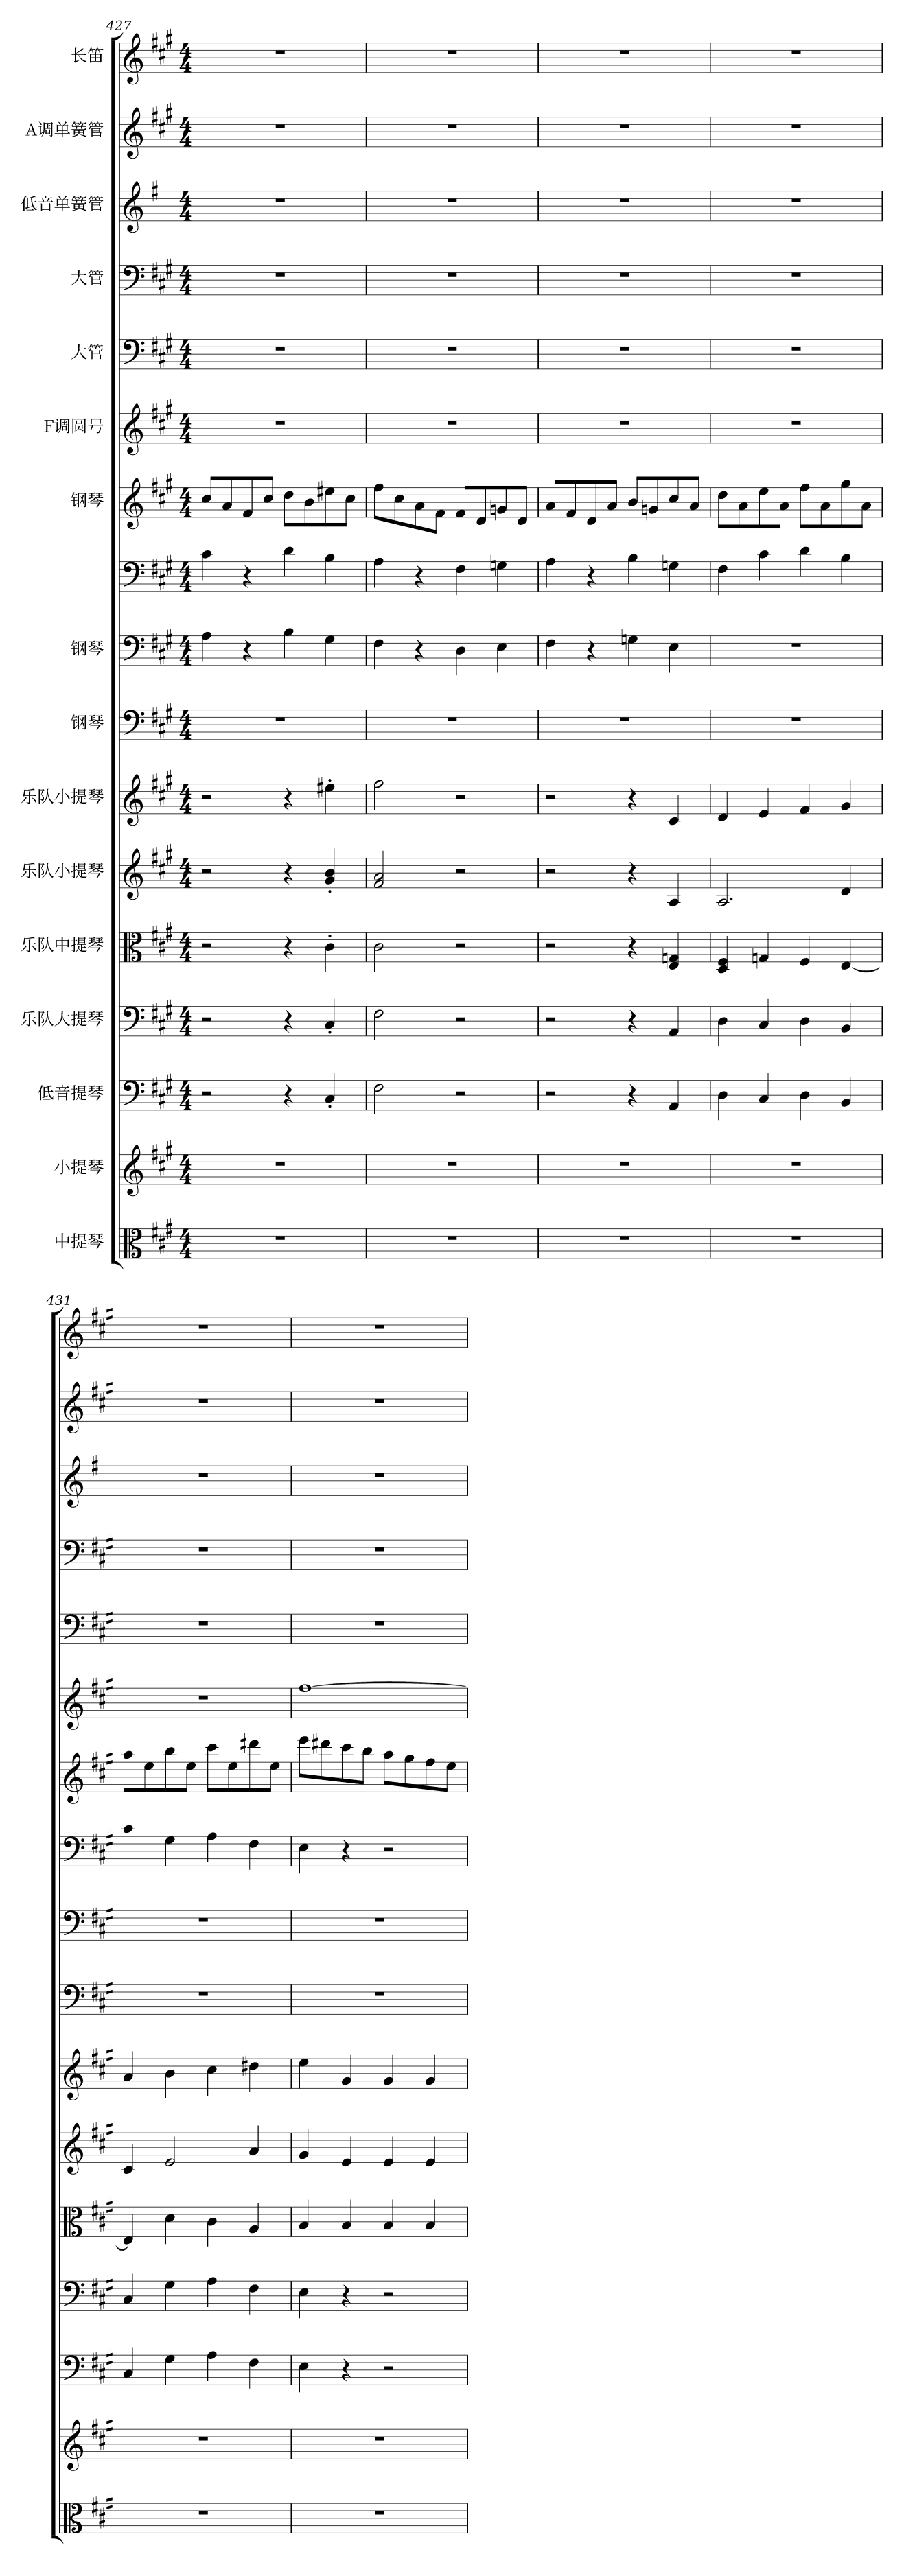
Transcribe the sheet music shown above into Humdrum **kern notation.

**kern	**kern	**kern	**kern	**kern	**kern	**kern	**kern	**kern	**kern	**kern	**kern	**kern	**kern	**kern	**kern	**kern
*part16	*part15	*part14	*part13	*part12	*part11	*part10	*part9	*part8	*part8	*part7	*part6	*part5	*part4	*part3	*part2	*part1
*staff17	*staff16	*staff15	*staff14	*staff13	*staff12	*staff11	*staff10	*staff9	*staff8	*staff7	*staff6	*staff5	*staff4	*staff3	*staff2	*staff1
*I"中提琴	*I"小提琴	*I"低音提琴	*I"乐队大提琴	*I"乐队中提琴	*I"乐队小提琴	*I"乐队小提琴	*I"钢琴	*I"钢琴	*	*I"钢琴	*I"F调圆号	*I"大管	*I"大管	*I"低音单簧管	*I"A调单簧管	*I"长笛
!!LO:PB:g=z
*clefC3	*clefG2	*clefF4	*clefF4	*clefC3	*clefG2	*clefG2	*clefF4	*clefF4	*clefF4	*clefG2	*clefG2	*clefF4	*clefF4	*clefG2	*clefG2	*clefG2
*	*	*ITrd7c12	*	*	*	*	*	*	*	*	*ITrd4c7	*	*	*ITrd8c14	*ITrd2c3	*
*k[f#c#g#]	*k[f#c#g#]	*k[f#c#g#]	*k[f#c#g#]	*k[f#c#g#]	*k[f#c#g#]	*k[f#c#g#]	*k[f#c#g#]	*k[f#c#g#]	*k[f#c#g#]	*k[f#c#g#]	*k[f#c#]	*k[f#c#g#]	*k[f#c#g#]	*k[f#]	*k[f#c#g#d#a#e#]	*k[f#c#g#]
*M4/4	*M4/4	*M4/4	*M4/4	*M4/4	*M4/4	*M4/4	*M4/4	*M4/4	*M4/4	*M4/4	*M4/4	*M4/4	*M4/4	*M4/4	*M4/4	*M4/4
=427	=427	=427	=427	=427	=427	=427	=427	=427	=427	=427	=427	=427	=427	=427	=427	=427
1r	1r	2r	2r	2r	2r	2r	1r	4A\	4c#\	8cc#/L	1r	1r	1r	1r	1r	1r
.	.	.	.	.	.	.	.	.	.	8a/	.	.	.	.	.	.
.	.	.	.	.	.	.	.	4r	4r	8f#/	.	.	.	.	.	.
.	.	.	.	.	.	.	.	.	.	8cc#/J	.	.	.	.	.	.
.	.	4r	4r	4r	4r	4r	.	4B\	4d\	8dd\L	.	.	.	.	.	.
.	.	.	.	.	.	.	.	.	.	8b\	.	.	.	.	.	.
.	.	4CC#'/	4C#'/	4c#'\	4g#/' 4b/'	4ee#X'\	.	4G#\	4B\	8ee#X\	.	.	.	.	.	.
.	.	.	.	.	.	.	.	.	.	8cc#\J	.	.	.	.	.	.
=428	=428	=428	=428	=428	=428	=428	=428	=428	=428	=428	=428	=428	=428	=428	=428	=428
1r	1r	2FF#\	2F#\	2c#\	2f#/ 2a/	2ff#\	1r	4F#\	4A\	8ff#\L	1r	1r	1r	1r	1r	1r
.	.	.	.	.	.	.	.	.	.	8cc#\	.	.	.	.	.	.
.	.	.	.	.	.	.	.	4r	4r	8a\	.	.	.	.	.	.
.	.	.	.	.	.	.	.	.	.	8f#\J	.	.	.	.	.	.
.	.	2r	2r	2r	2r	2r	.	4D\	4F#\	8f#/L	.	.	.	.	.	.
.	.	.	.	.	.	.	.	.	.	8d/	.	.	.	.	.	.
.	.	.	.	.	.	.	.	4E\	4Gn\	8gn/	.	.	.	.	.	.
.	.	.	.	.	.	.	.	.	.	8d/J	.	.	.	.	.	.
=429	=429	=429	=429	=429	=429	=429	=429	=429	=429	=429	=429	=429	=429	=429	=429	=429
1r	1r	2r	2r	2r	2r	2r	1r	4F#\	4A\	8a/L	1r	1r	1r	1r	1r	1r
.	.	.	.	.	.	.	.	.	.	8f#/	.	.	.	.	.	.
.	.	.	.	.	.	.	.	4r	4r	8d/	.	.	.	.	.	.
.	.	.	.	.	.	.	.	.	.	8a/J	.	.	.	.	.	.
.	.	4r	4r	4r	4r	4r	.	4Gn\	4B\	8b/L	.	.	.	.	.	.
.	.	.	.	.	.	.	.	.	.	8gn/	.	.	.	.	.	.
.	.	4AAA/	4AA/	4E/ 4Gn/	4A/	4c#/	.	4E\	4Gn\	8cc#/	.	.	.	.	.	.
.	.	.	.	.	.	.	.	.	.	8a/J	.	.	.	.	.	.
=430	=430	=430	=430	=430	=430	=430	=430	=430	=430	=430	=430	=430	=430	=430	=430	=430
1r	1r	4DD\	4D\	4D/ 4F#/	2.A/	4d/	1r	1r	4F#\	8dd\L	1r	1r	1r	1r	1r	1r
.	.	.	.	.	.	.	.	.	.	8a\	.	.	.	.	.	.
.	.	4CC#/	4C#/	4Gn/	.	4e/	.	.	4c#\	8ee\	.	.	.	.	.	.
.	.	.	.	.	.	.	.	.	.	8a\J	.	.	.	.	.	.
.	.	4DD\	4D\	4F#/	.	4f#/	.	.	4d\	8ff#\L	.	.	.	.	.	.
.	.	.	.	.	.	.	.	.	.	8a\	.	.	.	.	.	.
.	.	4BBB/	4BB/	[4E/	4d/	4g#/	.	.	4B\	8gg#\	.	.	.	.	.	.
.	.	.	.	.	.	.	.	.	.	8a\J	.	.	.	.	.	.
!!LO:PB:g=z
=431	=431	=431	=431	=431	=431	=431	=431	=431	=431	=431	=431	=431	=431	=431	=431	=431
1r	1r	4CC#/	4C#/	4E/]	4c#/	4a/	1r	1r	4c#\	8aa\L	1r	1r	1r	1r	1r	1r
.	.	.	.	.	.	.	.	.	.	8ee\	.	.	.	.	.	.
.	.	4GG#\	4G#\	4d\	2e/	4b\	.	.	4G#\	8bb\	.	.	.	.	.	.
.	.	.	.	.	.	.	.	.	.	8ee\J	.	.	.	.	.	.
.	.	4AA\	4A\	4c#\	.	4cc#\	.	.	4A\	8ccc#\L	.	.	.	.	.	.
.	.	.	.	.	.	.	.	.	.	8ee\	.	.	.	.	.	.
.	.	4FF#\	4F#\	4A/	4a/	4dd#X\	.	.	4F#\	8ddd#X\	.	.	.	.	.	.
.	.	.	.	.	.	.	.	.	.	8ee\J	.	.	.	.	.	.
=432	=432	=432	=432	=432	=432	=432	=432	=432	=432	=432	=432	=432	=432	=432	=432	=432
1r	1r	4EE\	4E\	4B/	4g#/	4ee\	1r	1r	4E\	8eee\L	[1b	1r	1r	1r	1r	1r
.	.	.	.	.	.	.	.	.	.	8ddd#X\	.	.	.	.	.	.
.	.	4r	4r	4B/	4e/	4g#/	.	.	4r	8ccc#\	.	.	.	.	.	.
.	.	.	.	.	.	.	.	.	.	8bb\J	.	.	.	.	.	.
.	.	2r	2r	4B/	4e/	4g#/	.	.	2r	8aa\L	.	.	.	.	.	.
.	.	.	.	.	.	.	.	.	.	8gg#\	.	.	.	.	.	.
.	.	.	.	4B/	4e/	4g#/	.	.	.	8ff#\	.	.	.	.	.	.
.	.	.	.	.	.	.	.	.	.	8ee\J	.	.	.	.	.	.
=	=	=	=	=	=	=	=	=	=	=	=	=	=	=	=	=
*-	*-	*-	*-	*-	*-	*-	*-	*-	*-	*-	*-	*-	*-	*-	*-	*-
